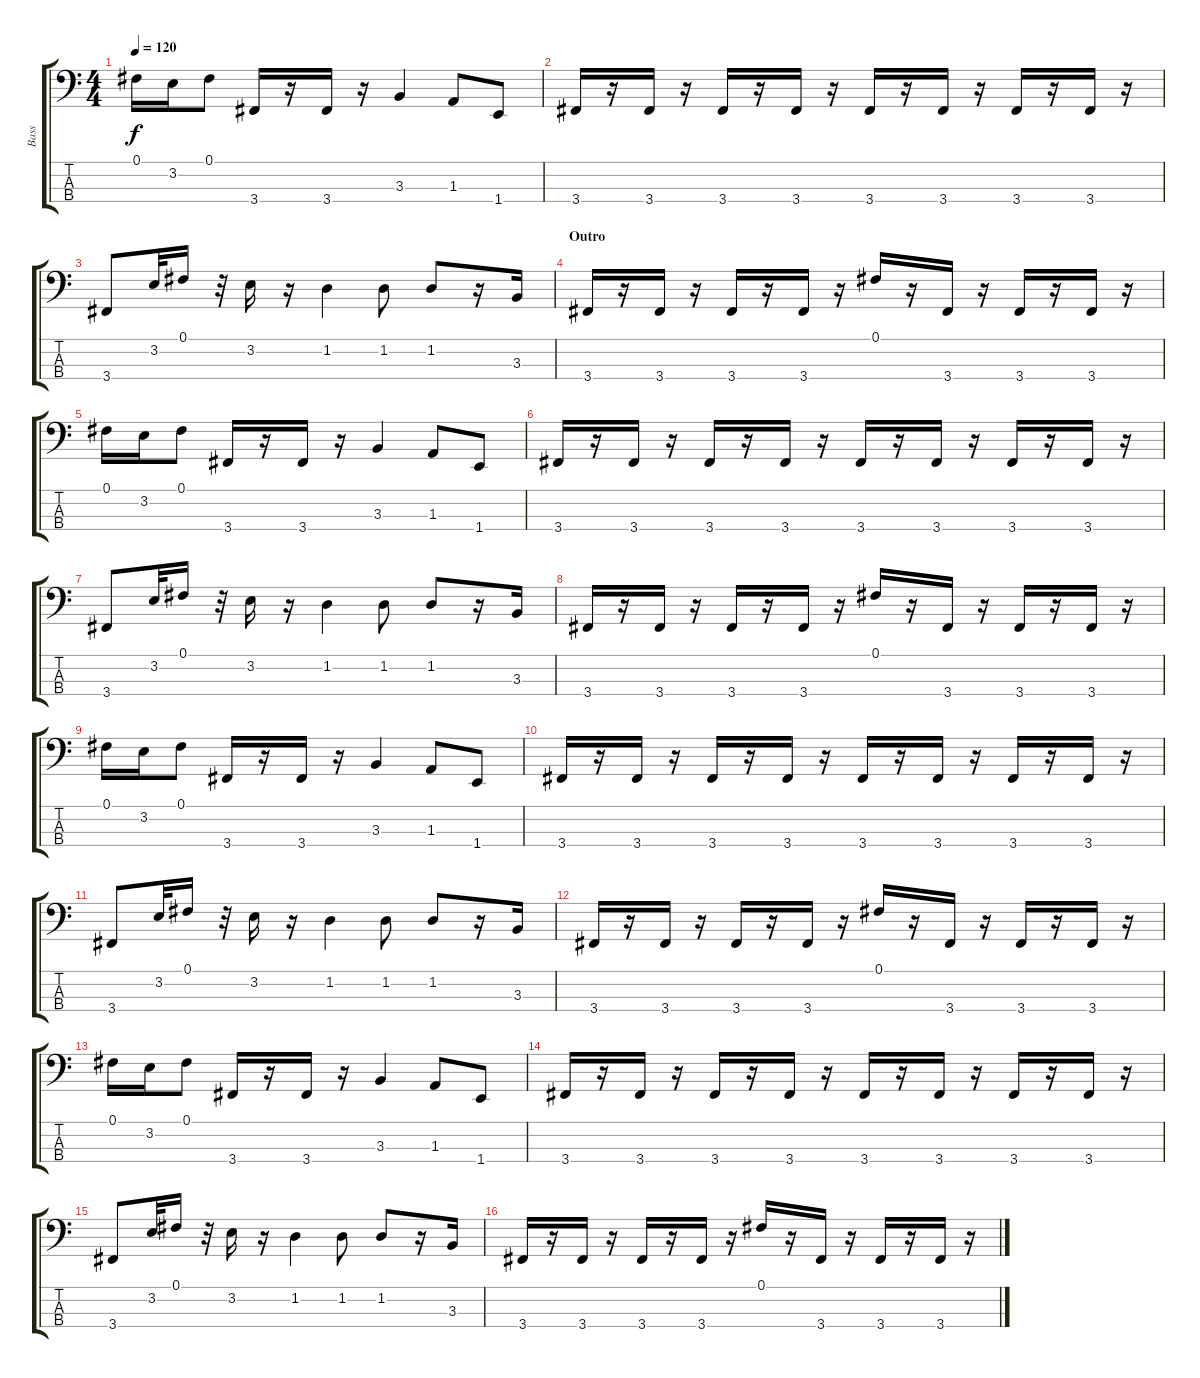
\track ("Bass" "Bass") {instrument electricbassfinger}
\staff {score tabs}
\tuning (Gb2 Db2 Ab1 Eb1) {hide}
\ts (4 4)
\tempo 120
\clef f4
\ks c
0.1.16{dy f} 3.2.16 0.1.8 3.4.16 r.16 3.4.16 r.16 3.3.4 1.3.8 1.4.8 |
3.4.16 r.16 3.4.16 r.16 3.4.16 r.16 3.4.16 r.16 3.4.16 r.16 3.4.16 r.16 3.4.16 r.16 3.4.16 r.16 |
3.4.8 3.2.32 0.1.16 r.32 3.2.16 r.16 1.2.4 1.2.8 1.2.8 r.16 3.3.16 |
\section ("" "Outro")
3.4.16 r.16 3.4.16 r.16 3.4.16 r.16 3.4.16 r.16 0.1.16 r.16 3.4.16 r.16 3.4.16 r.16 3.4.16 r.16 |
0.1.16 3.2.16 0.1.8 3.4.16 r.16 3.4.16 r.16 3.3.4 1.3.8 1.4.8 |
3.4.16 r.16 3.4.16 r.16 3.4.16 r.16 3.4.16 r.16 3.4.16 r.16 3.4.16 r.16 3.4.16 r.16 3.4.16 r.16 |
3.4.8 3.2.32 0.1.16 r.32 3.2.16 r.16 1.2.4 1.2.8 1.2.8 r.16 3.3.16 |
3.4.16 r.16 3.4.16 r.16 3.4.16 r.16 3.4.16 r.16 0.1.16 r.16 3.4.16 r.16 3.4.16 r.16 3.4.16 r.16 |
0.1.16 3.2.16 0.1.8 3.4.16 r.16 3.4.16 r.16 3.3.4 1.3.8 1.4.8 |
3.4.16 r.16 3.4.16 r.16 3.4.16 r.16 3.4.16 r.16 3.4.16 r.16 3.4.16 r.16 3.4.16 r.16 3.4.16 r.16 |
3.4.8 3.2.32 0.1.16 r.32 3.2.16 r.16 1.2.4 1.2.8 1.2.8 r.16 3.3.16 |
3.4.16 r.16 3.4.16 r.16 3.4.16 r.16 3.4.16 r.16 0.1.16 r.16 3.4.16 r.16 3.4.16 r.16 3.4.16 r.16 |
0.1.16 3.2.16 0.1.8 3.4.16 r.16 3.4.16 r.16 3.3.4 1.3.8 1.4.8 |
3.4.16 r.16 3.4.16 r.16 3.4.16 r.16 3.4.16 r.16 3.4.16 r.16 3.4.16 r.16 3.4.16 r.16 3.4.16 r.16 |
3.4.8 3.2.32 0.1.16 r.32 3.2.16 r.16 1.2.4 1.2.8 1.2.8 r.16 3.3.16 |
3.4.16 r.16 3.4.16 r.16 3.4.16 r.16 3.4.16 r.16 0.1.16 r.16 3.4.16 r.16 3.4.16 r.16 3.4.16 r.16
